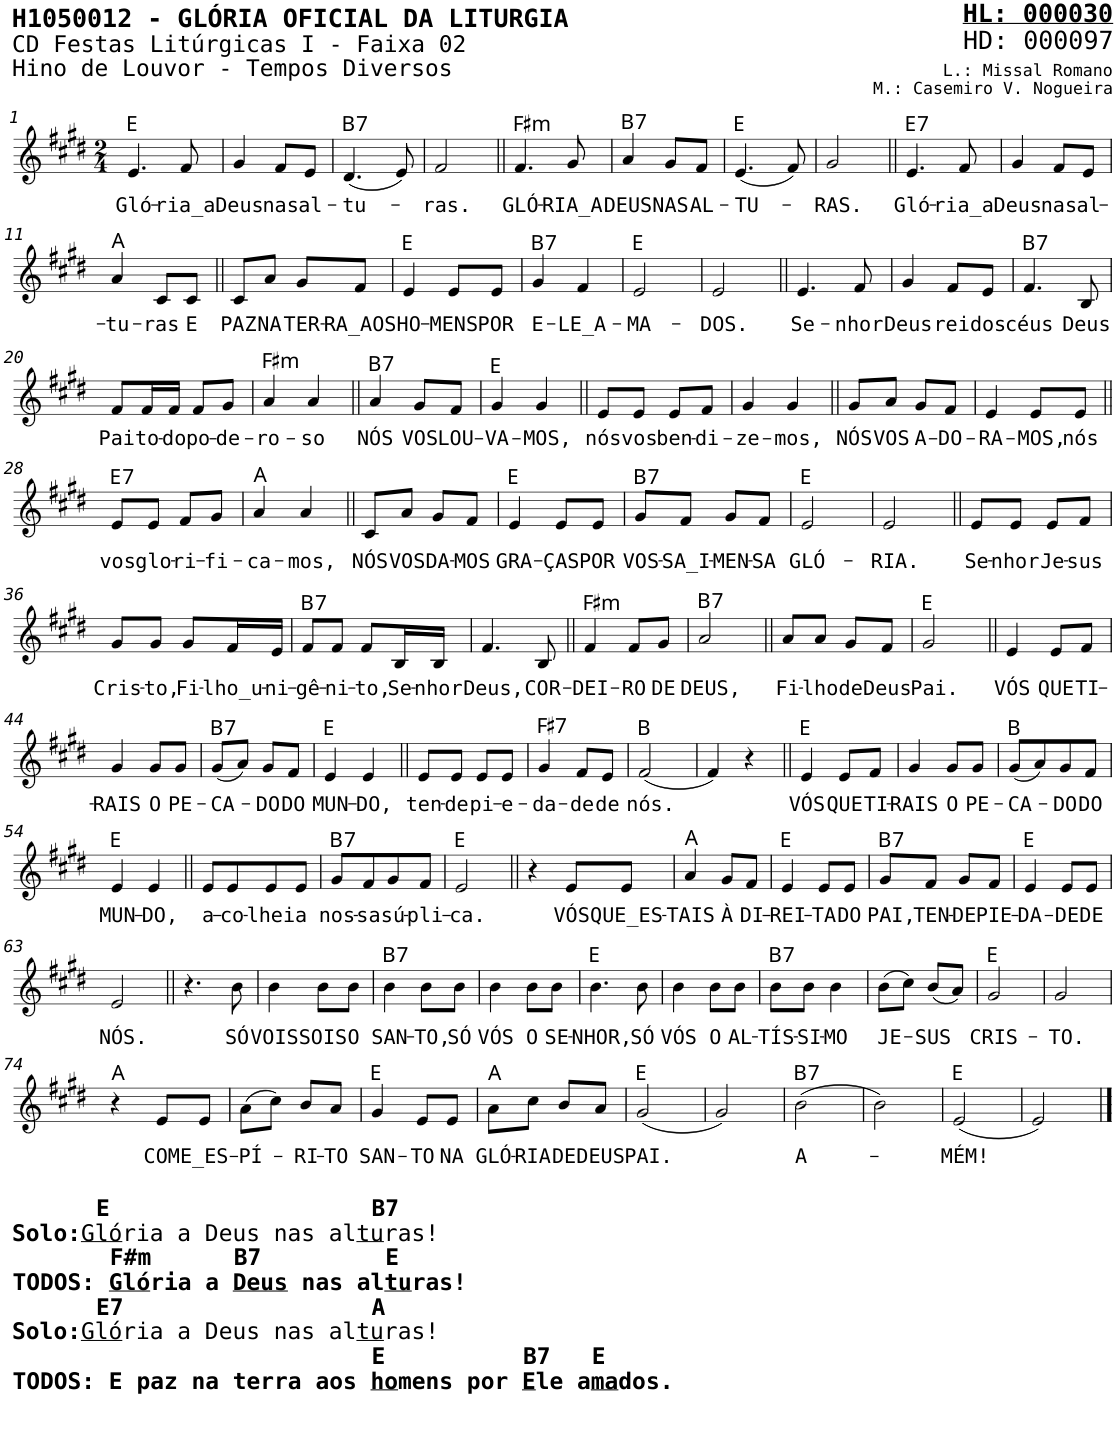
**kern	**text	**harte
*part1	*part1	*part1
*staff1	*staff1	*
*I"Voz	*	*
*I'V	*	*
*stria5	*	*
*clefG2	*	*
*k[f#c#g#d#]	*	*
*M2/4	*	*
=1	=1	=1
!	!LO:LY:b	!
4.e/	Gló-	E:maj
!	!LO:LY:b	!
8f#/	-ria_a	.
=2	=2	=2
!	!LO:LY:b	!
4g#/	Deus	.
!	!LO:LY:b	!
8f#/L	nas	.
!	!LO:LY:b	!
8e/J	al-	.
=3	=3	=3
!	!LO:LY:b	!LO:H:kt=7
(4.d#/	-tu-	B:7
8e/)	.	.
=4	=4	=4
!	!LO:LY:b	!
2f#/	-ras.	.
=5||	=5||	=5||
!	!LO:LY:b	!LO:H:kt=m
4.f#/	GLÓ-	F#:min
!	!LO:LY:b	!
8g#/	-RIA_A	.
=6	=6	=6
!	!LO:LY:b	!LO:H:kt=7
4a/	DEUS	B:7
!	!LO:LY:b	!
8g#/L	NAS	.
!	!LO:LY:b	!
8f#/J	AL-	.
=7	=7	=7
!	!LO:LY:b	!
(4.e/	-TU-	E:maj
8f#/)	.	.
=8	=8	=8
!	!LO:LY:b	!
2g#/	-RAS.	.
=9||	=9||	=9||
!	!LO:LY:b	!LO:H:kt=7
4.e/	Gló-	E:7
!	!LO:LY:b	!
8f#/	-ria_a	.
=10	=10	=10
!	!LO:LY:b	!
4g#/	Deus	.
!	!LO:LY:b	!
8f#/L	nas	.
!	!LO:LY:b	!
8e/J	al-	.
!!LO:LB:g=z
=11	=11	=11
!	!LO:LY:b	!
4a/	-tu-	A:maj
!	!LO:LY:b	!
8c#/L	-ras	.
!	!LO:LY:b	!
8c#/J	E	.
=12||	=12||	=12||
!	!LO:LY:b	!
8c#/L	PAZ	.
!	!LO:LY:b	!
8a/J	NA	.
!	!LO:LY:b	!
8g#/L	TER-	.
!	!LO:LY:b	!
8f#/J	-RA_AOS	.
=13	=13	=13
!	!LO:LY:b	!
4e/	HO-	E:maj
!	!LO:LY:b	!
8e/L	-MENS	.
!	!LO:LY:b	!
8e/J	POR	.
=14	=14	=14
!	!LO:LY:b	!LO:H:kt=7
4g#/	E-	B:7
!	!LO:LY:b	!
4f#/	-LE_A-	.
=15	=15	=15
!	!LO:LY:b	!
2e/	-MA-	E:maj
=16	=16	=16
!	!LO:LY:b	!
2e/	-DOS.	.
=17||	=17||	=17||
!	!LO:LY:b	!
4.e/	Se-	.
!	!LO:LY:b	!
8f#/	-nhor	.
=18	=18	=18
!	!LO:LY:b	!
4g#/	Deus	.
!	!LO:LY:b	!
8f#/L	rei	.
!	!LO:LY:b	!
8e/J	dos	.
=19	=19	=19
!	!LO:LY:b	!LO:H:kt=7
4.f#/	céus	B:7
!	!LO:LY:b	!
8B/	Deus	.
!!LO:LB:g=z
=20	=20	=20
!	!LO:LY:b	!
8f#/L	Pai	.
!	!LO:LY:b	!
16f#/L	to-	.
!	!LO:LY:b	!
16f#/JJ	-do	.
!	!LO:LY:b	!
8f#/L	po-	.
!	!LO:LY:b	!
8g#/J	-de-	.
=21	=21	=21
!	!LO:LY:b	!LO:H:kt=m
4a/	-ro-	F#:min
!	!LO:LY:b	!
4a/	-so	.
=22||	=22||	=22||
!	!LO:LY:b	!LO:H:kt=7
4a/	NÓS	B:7
!	!LO:LY:b	!
8g#/L	VOS	.
!	!LO:LY:b	!
8f#/J	LOU-	.
=23	=23	=23
!	!LO:LY:b	!
4g#/	-VA-	E:maj
!	!LO:LY:b	!
4g#/	-MOS,	.
=24||	=24||	=24||
!	!LO:LY:b	!
8e/L	nós	.
!	!LO:LY:b	!
8e/J	vos	.
!	!LO:LY:b	!
8e/L	ben-	.
!	!LO:LY:b	!
8f#/J	-di-	.
=25	=25	=25
!	!LO:LY:b	!
4g#/	-ze-	.
!	!LO:LY:b	!
4g#/	-mos,	.
=26||	=26||	=26||
!	!LO:LY:b	!
8g#/L	NÓS	.
!	!LO:LY:b	!
8a/J	VOS	.
!	!LO:LY:b	!
8g#/L	A-	.
!	!LO:LY:b	!
8f#/J	-DO-	.
=27	=27	=27
!	!LO:LY:b	!
4e/	-RA-	.
!	!LO:LY:b	!
8e/L	-MOS,	.
!	!LO:LY:b	!
8e/J	nós	.
!!LO:LB:g=z
=28||	=28||	=28||
!	!LO:LY:b	!LO:H:kt=7
8e/L	vos	E:7
!	!LO:LY:b	!
8e/J	glo-	.
!	!LO:LY:b	!
8f#/L	-ri-	.
!	!LO:LY:b	!
8g#/J	-fi-	.
=29	=29	=29
!	!LO:LY:b	!
4a/	-ca-	A:maj
!	!LO:LY:b	!
4a/	-mos,	.
=30||	=30||	=30||
!	!LO:LY:b	!
8c#/L	NÓS	.
!	!LO:LY:b	!
8a/J	VOS	.
!	!LO:LY:b	!
8g#/L	DA-	.
!	!LO:LY:b	!
8f#/J	-MOS	.
=31	=31	=31
!	!LO:LY:b	!
4e/	GRA-	E:maj
!	!LO:LY:b	!
8e/L	-ÇAS	.
!	!LO:LY:b	!
8e/J	POR	.
=32	=32	=32
!	!LO:LY:b	!LO:H:kt=7
8g#/L	VOS-	B:7
!	!LO:LY:b	!
8f#/J	-SA_I-	.
!	!LO:LY:b	!
8g#/L	-MEN-	.
!	!LO:LY:b	!
8f#/J	-SA	.
=33	=33	=33
!	!LO:LY:b	!
2e/	GLÓ-	E:maj
=34	=34	=34
!	!LO:LY:b	!
2e/	-RIA.	.
=35||	=35||	=35||
!	!LO:LY:b	!
8e/L	Se-	.
!	!LO:LY:b	!
8e/J	-nhor	.
!	!LO:LY:b	!
8e/L	Je-	.
!	!LO:LY:b	!
8f#/J	-sus	.
!!LO:LB:g=z
=36	=36	=36
!	!LO:LY:b	!
8g#/L	Cris-	.
!	!LO:LY:b	!
8g#/J	-to,	.
!	!LO:LY:b	!
8g#/L	Fi-	.
!	!LO:LY:b	!
16f#/L	-lho_u-	.
!	!LO:LY:b	!
16e/JJ	-ni-	.
=37	=37	=37
!	!LO:LY:b	!LO:H:kt=7
8f#/L	-gê-	B:7
!	!LO:LY:b	!
8f#/J	-ni-	.
!	!LO:LY:b	!
8f#/L	-to,	.
!	!LO:LY:b	!
16B/L	Se-	.
!	!LO:LY:b	!
16B/JJ	-nhor	.
=38	=38	=38
!	!LO:LY:b	!
4.f#/	Deus,	.
!	!LO:LY:b	!
8B/	COR-	.
=39||	=39||	=39||
!	!LO:LY:b	!LO:H:kt=m
4f#/	-DEI-	F#:min
!	!LO:LY:b	!
8f#/L	-RO	.
!	!LO:LY:b	!
8g#/J	DE	.
=40	=40	=40
!	!LO:LY:b	!LO:H:kt=7
2a/	DEUS,	B:7
=41||	=41||	=41||
!	!LO:LY:b	!
8a/L	Fi-	.
!	!LO:LY:b	!
8a/J	-lho	.
!	!LO:LY:b	!
8g#/L	de	.
!	!LO:LY:b	!
8f#/J	Deus	.
=42	=42	=42
!	!LO:LY:b	!
2g#/	Pai.	E:maj
=43||	=43||	=43||
!	!LO:LY:b	!
4e/	VÓS	.
!	!LO:LY:b	!
8e/L	QUE	.
!	!LO:LY:b	!
8f#/J	TI-	.
!!LO:LB:g=z
=44	=44	=44
!	!LO:LY:b	!
4g#/	-RAIS	.
!	!LO:LY:b	!
8g#/L	O	.
!	!LO:LY:b	!
8g#/J	PE-	.
=45	=45	=45
!	!LO:LY:b	!LO:H:kt=7
(8g#/L	-CA-	B:7
8a/J)	.	.
!	!LO:LY:b	!
8g#/L	-DO	.
!	!LO:LY:b	!
8f#/J	DO	.
=46	=46	=46
!	!LO:LY:b	!
4e/	MUN-	E:maj
!	!LO:LY:b	!
4e/	-DO,	.
=47||	=47||	=47||
!	!LO:LY:b	!
8e/L	ten-	.
!	!LO:LY:b	!
8e/J	-de	.
!	!LO:LY:b	!
8e/L	pi-	.
!	!LO:LY:b	!
8e/J	-e-	.
=48	=48	=48
!	!LO:LY:b	!LO:H:kt=7
4g#/	-da-	F#:7
!	!LO:LY:b	!
8f#/L	-de	.
!	!LO:LY:b	!
8e/J	de	.
=49	=49	=49
!	!LO:LY:b	!
(2f#/	nós.	B:maj
=50	=50	=50
4f#/)	.	.
4r	.	.
=51||	=51||	=51||
!	!LO:LY:b	!
4e/	VÓS	E:maj
!	!LO:LY:b	!
8e/L	QUE	.
!	!LO:LY:b	!
8f#/J	TI-	.
=52	=52	=52
!	!LO:LY:b	!
4g#/	-RAIS	.
!	!LO:LY:b	!
8g#/L	O	.
!	!LO:LY:b	!
8g#/J	PE-	.
=53	=53	=53
!	!LO:LY:b	!
(8g#/L	-CA-	B:maj
8a/)	.	.
!	!LO:LY:b	!
8g#/	-DO	.
!	!LO:LY:b	!
8f#/J	DO	.
!!LO:LB:g=z
=54	=54	=54
!	!LO:LY:b	!
4e/	MUN-	E:maj
!	!LO:LY:b	!
4e/	-DO,	.
=55||	=55||	=55||
!	!LO:LY:b	!
8e/L	a-	.
!	!LO:LY:b	!
8e/	-co-	.
!	!LO:LY:b	!
8e/	-lhei	.
!	!LO:LY:b	!
8e/J	a	.
=56	=56	=56
!	!LO:LY:b	!LO:H:kt=7
8g#/L	nos-	B:7
!	!LO:LY:b	!
8f#/	-sa	.
!	!LO:LY:b	!
8g#/	sú-	.
!	!LO:LY:b	!
8f#/J	-pli-	.
=57	=57	=57
!	!LO:LY:b	!
2e/	-ca.	E:maj
=58||	=58||	=58||
4r	.	.
!	!LO:LY:b	!
8e/L	VÓS	.
!	!LO:LY:b	!
8e/J	QUE_ES-	.
=59	=59	=59
!	!LO:LY:b	!
4a/	-TAIS	A:maj
!	!LO:LY:b	!
8g#/L	À	.
!	!LO:LY:b	!
8f#/J	DI-	.
=60	=60	=60
!	!LO:LY:b	!
4e/	-REI-	E:maj
!	!LO:LY:b	!
8e/L	-TA	.
!	!LO:LY:b	!
8e/J	DO	.
=61	=61	=61
!	!LO:LY:b	!LO:H:kt=7
8g#/L	PAI,	B:7
!	!LO:LY:b	!
8f#/J	TEN-	.
!	!LO:LY:b	!
8g#/L	-DE	.
!	!LO:LY:b	!
8f#/J	PIE-	.
=62	=62	=62
!	!LO:LY:b	!
4e/	-DA-	E:maj
!	!LO:LY:b	!
8e/L	-DE	.
!	!LO:LY:b	!
8e/J	DE	.
!!LO:LB:g=z
=63	=63	=63
!	!LO:LY:b	!
2e/	NÓS.	.
=64||	=64||	=64||
4.r	.	.
!	!LO:LY:b	!
8b\	SÓ	.
=65	=65	=65
!	!LO:LY:b	!
4b\	VOIS	.
!	!LO:LY:b	!
8b\L	SOIS	.
!	!LO:LY:b	!
8b\J	O	.
=66	=66	=66
!	!LO:LY:b	!LO:H:kt=7
4b\	SAN-	B:7
!	!LO:LY:b	!
8b\L	-TO,	.
!	!LO:LY:b	!
8b\J	SÓ	.
=67	=67	=67
!	!LO:LY:b	!
4b\	VÓS	.
!	!LO:LY:b	!
8b\L	O	.
!	!LO:LY:b	!
8b\J	SE-	.
=68	=68	=68
!	!LO:LY:b	!
4.b\	-NHOR,	E:maj
!	!LO:LY:b	!
8b\	SÓ	.
=69	=69	=69
!	!LO:LY:b	!
4b\	VÓS	.
!	!LO:LY:b	!
8b\L	O	.
!	!LO:LY:b	!
8b\J	AL-	.
=70	=70	=70
!	!LO:LY:b	!LO:H:kt=7
8b\L	-TÍS-	B:7
!	!LO:LY:b	!
8b\J	-SI-	.
!	!LO:LY:b	!
4b\	-MO	.
=71	=71	=71
!	!LO:LY:b	!
(8b\L	JE-	.
8cc#\J)	.	.
!	!LO:LY:b	!
(8b/L	-SUS	.
8a/J)	.	.
=72	=72	=72
!	!LO:LY:b	!
2g#/	CRIS-	E:maj
=73	=73	=73
!	!LO:LY:b	!
2g#/	-TO.	.
!!LO:LB:g=z
=74	=74	=74
!LO:TX:b:B:t=E                   B7	!	!
!LO:TX:b:t=Solo&colon;	!	!
!LO:TX:b:t=Gló	!	!
!LO:TX:b:t=ria a Deus nas al	!	!
!LO:TX:b:t=tu	!	!
!LO:TX:b:t=ras!	!	!
!LO:TX:b:B:t=F#m      B7         E	!	!
!LO:TX:b:t=TODOS&colon;	!	!
!LO:TX:b:t=Gló	!	!
!LO:TX:b:t=ria a	!	!
!LO:TX:b:t=Deus	!	!
!LO:TX:b:t=nas al	!	!
!LO:TX:b:t=tu	!	!
!LO:TX:b:t=ras!	!	!
!LO:TX:b:t=E7                  A	!	!
!LO:TX:b:t=Solo&colon;	!	!
!LO:TX:b:t=Gló	!	!
!LO:TX:b:t=ria a Deus nas al	!	!
!LO:TX:b:t=tu	!	!
!LO:TX:b:t=ras!	!	!
!LO:TX:b:B:t=E &nbsp;        B7 &nbsp; E	!	!
!LO:TX:b:t=TODOS&colon; E paz na terra aos	!	!
!LO:TX:b:t=ho	!	!
!LO:TX:b:t=mens por	!	!
!LO:TX:b:t=E	!	!
!LO:TX:b:t=le a	!	!
!LO:TX:b:t=ma	!	!
!LO:TX:b:t=dos.	!	!
4r	.	A:maj
!	!LO:LY:b	!
8e/L	COM	.
!	!LO:LY:b	!
8e/J	E_ES-	.
=75	=75	=75
!	!LO:LY:b	!
(8a\L	-PÍ-	.
8cc#\J)	.	.
!	!LO:LY:b	!
8b/L	-RI-	.
!	!LO:LY:b	!
8a/J	-TO	.
=76	=76	=76
!	!LO:LY:b	!
4g#/	SAN-	E:maj
!	!LO:LY:b	!
8e/L	-TO	.
!	!LO:LY:b	!
8e/J	NA	.
=77	=77	=77
!	!LO:LY:b	!
8a\L	GLÓ-	A:maj
!	!LO:LY:b	!
8cc#\J	-RIA	.
!	!LO:LY:b	!
8b/L	DE	.
!	!LO:LY:b	!
8a/J	DEUS	.
=78	=78	=78
!	!LO:LY:b	!
(2g#/	PAI.	E:maj
=79	=79	=79
2g#/)	.	.
=80	=80	=80
!	!LO:LY:b	!LO:H:kt=7
(2b\	A-	B:7
=81	=81	=81
2b\)	.	.
=82	=82	=82
!	!LO:LY:b	!
(2e/	-MÉM!	E:maj
=83	=83	=83
2e/)	.	.
==	==	==
*-	*-	*-
